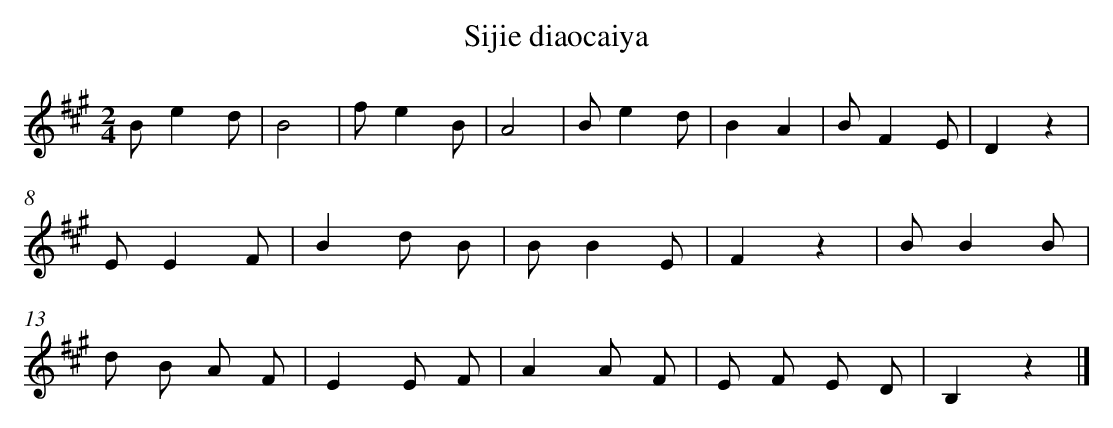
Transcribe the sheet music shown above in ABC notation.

X:1
T: Sijie diaocaiya
L: 1/8
M: 2/4
K: A
Be2d [I:setbarnb 1]|
B4 |
fe2B |
A4 |
Be2d |
B2A2 |
BF2E |
D2z2 |
EE2F |
B2d B |
BB2E |
F2z2 |
BB2B |
d B A F |
E2E F |
A2A F |
E F E D |
B,2z2 |]
